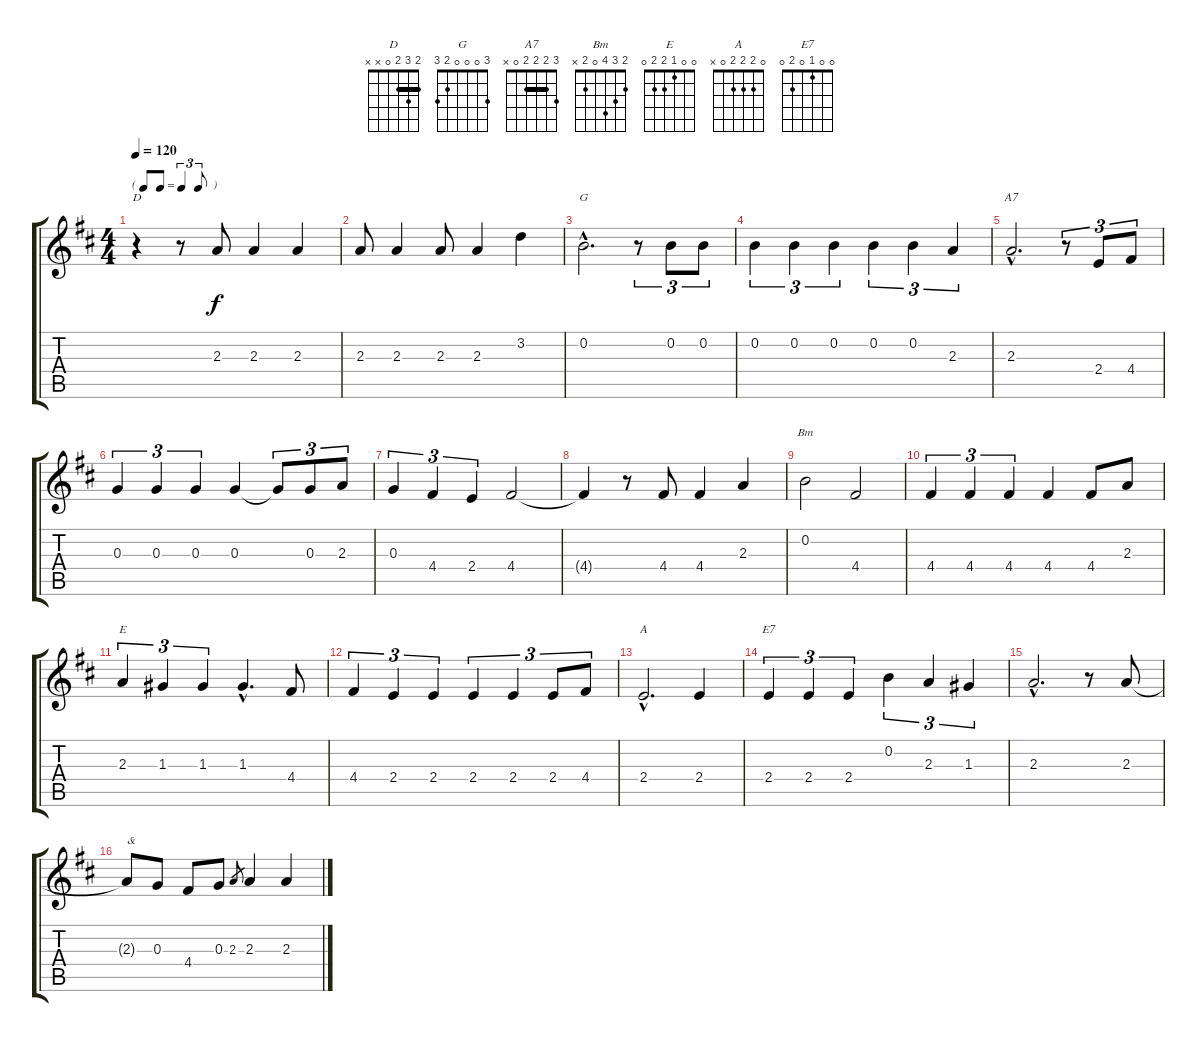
\track "" {instrument electricguitarjazz}
\staff {score tabs}
\tuning (E4 B3 G3 D3 A2 E2) {hide}
\chord ("D" 2 3 2 0 x x) {barre 2}
\chord ("G" 3 0 0 0 2 3)
\chord ("A7" 3 2 2 2 0 x) {barre 2}
\chord ("Bm" 2 3 4 0 2 x)
\chord ("E" 0 0 1 2 2 0)
\chord ("A" 0 2 2 2 0 x)
\chord ("E7" 0 0 1 0 2 0)
\ts (4 4)
\tf triplet8th
\tempo 120
\clef g2
\ks d
r.4{ch "D" dy f instrument electricguitarjazz} r.8 2.3.8 2.3.4 2.3.4 |
2.3.8 2.3.4 2.3.8 2.3.4 3.2.4 |
0.2{hac}.2{d ch "G"} r.8{tu (3 2)} 0.2.8{tu (3 2)} 0.2.8{tu (3 2)} |
0.2.4{tu (3 2)} 0.2.4{tu (3 2)} 0.2.4{tu (3 2)} 0.2.4{tu (3 2)} 0.2.4{tu (3 2)} 2.3.4{tu (3 2)} |
2.3{hac}.2{d ch "A7"} r.8{tu (3 2)} 2.4.8{tu (3 2)} 4.4.8{tu (3 2)} |
0.3.4{tu (3 2)} 0.3.4{tu (3 2)} 0.3.4{tu (3 2)} 0.3.4 0.3{t}.8{tu (3 2)} 0.3.8{tu (3 2)} 2.3.8{tu (3 2)} |
0.3.4{tu (3 2)} 4.4.4{tu (3 2)} 2.4.4{tu (3 2)} 4.4.2 |
4.4{t}.4 r.8 4.4.8 4.4.4 2.3.4 |
0.2.2{ch "Bm"} 4.4.2 |
4.4.4{tu (3 2)} 4.4.4{tu (3 2)} 4.4.4{tu (3 2)} 4.4.4 4.4.8 2.3.8 |
2.3.4{tu (3 2) ch "E"} 1.3.4{tu (3 2)} 1.3.4{tu (3 2)} 1.3{hac}.4{d} 4.4.8 |
4.4.4{tu (3 2)} 2.4.4{tu (3 2)} 2.4.4{tu (3 2)} 2.4.4{tu (3 2)} 2.4.4{tu (3 2)} 2.4.8{tu (3 2)} 4.4.8{tu (3 2)} |
2.4{hac}.2{d ch "A"} 2.4.4 |
2.4.4{tu (3 2) ch "E7"} 2.4.4{tu (3 2)} 2.4.4{tu (3 2)} 0.2.4{tu (3 2)} 2.3.4{tu (3 2)} 1.3.4{tu (3 2)} |
2.3{hac}.2{d} r.8 2.3.8 |
2.3{t}.8{txt "&"} 0.3.8 4.4.8 0.3.8 2.3.8{gr} 2.3.4 2.3.4
